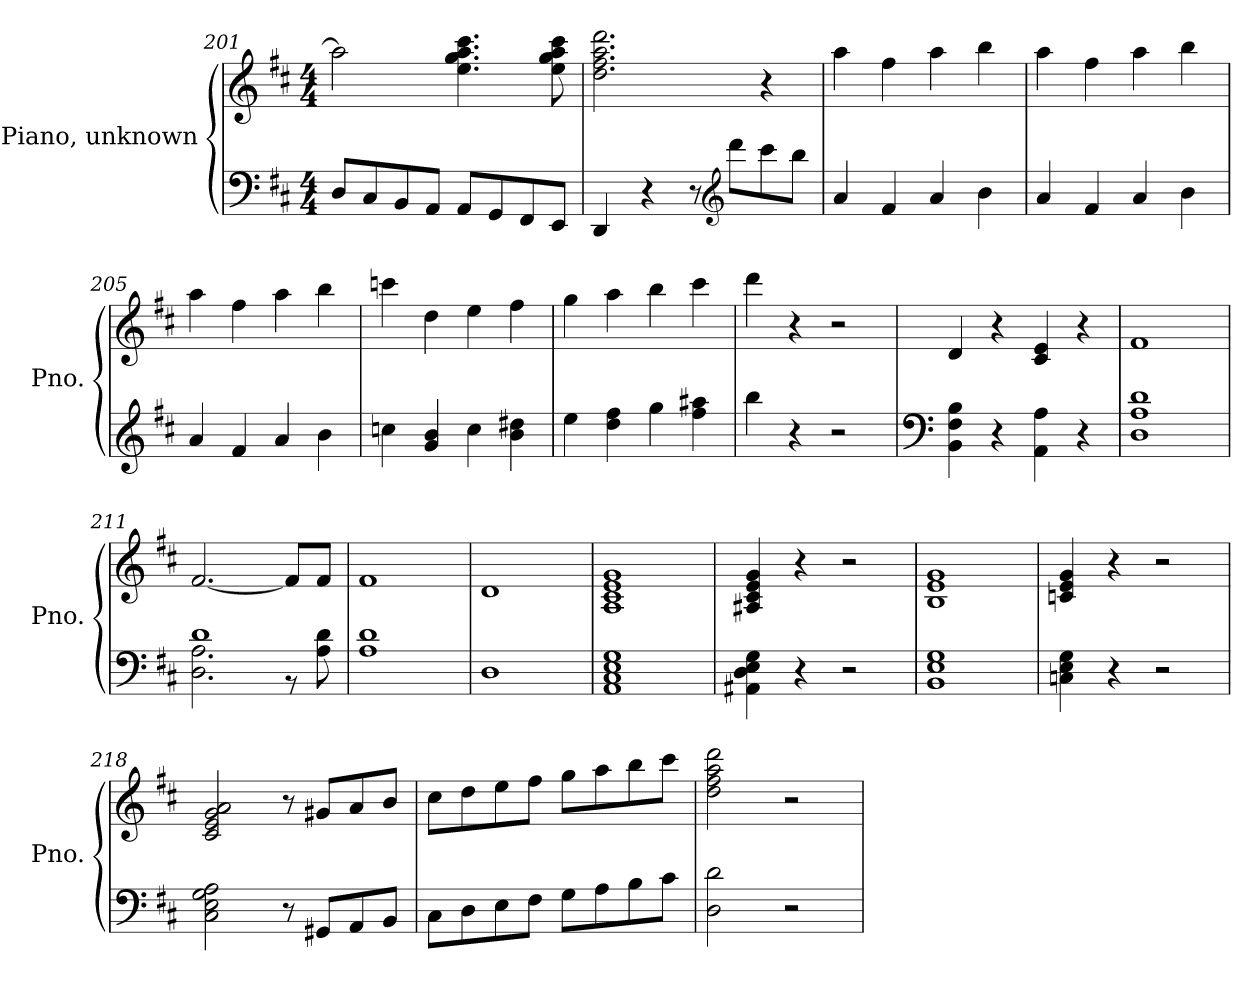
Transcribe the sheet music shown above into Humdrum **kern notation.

**kern	**kern
*part1	*part1
*staff2	*staff1
*I"Piano, unknown	*
*I'Pno.	*
!!LO:LB:g=z
*clefF4	*clefG2
*k[f#c#]	*k[f#c#]
*M4/4	*M4/4
=201	=201
8D/L	2aa\]
8C#/	.
8BB/	.
8AA/J	.
8AA/L	4.ee\ 4.gg\ 4.aa\ 4.ccc#\
8GG/	.
8FF#/	.
8EE/J	8ee\ 8gg\ 8aa\ 8ccc#\
=202	=202
4DD/	2.dd\ 2.ff#\ 2.aa\ 2.ddd\
4r	.
8r	.
*clefG2	*
8ddd\L	.
8ccc#\	4r
8bb\J	.
=203	=203
4a/	4aa\
4f#/	4ff#\
4a/	4aa\
4b\	4bb\
=204	=204
4a/	4aa\
4f#/	4ff#\
4a/	4aa\
4b\	4bb\
=205	=205
4a/	4aa\
4f#/	4ff#\
4a/	4aa\
4b\	4bb\
=206	=206
4ccn\	4cccn\
4g/ 4b/	4dd\
4cc\	4ee\
4b\ 4dd#X\	4ff#\
!!LO:LB:g=z
=207	=207
4ee\	4gg\
4dd\ 4ff#\	4aa\
4gg\	4bb\
4ff#\ 4aa#X\	4ccc#\
=208	=208
4bb\	4ddd\
4r	4r
2r	2r
=209	=209
*clefF4	*
4BB\ 4F#\ 4B\	4d/
4r	4r
4AA\ 4A\	4c#/ 4e/
4r	4r
=210	=210
1D 1A 1d	1f#
=211	=211
*^	*
1d	2.D\ 2.A\	[2.f#/
.	8r	8f#/L]
.	8A\ 8d\	8f#/J
*v	*v	*
=212	=212
1A 1d	1f#
=213	=213
1D	1d
=214	=214
1AA 1C# 1E 1G	1A 1c# 1e 1g
=215	=215
4AA#X\ 4D\ 4E\ 4G\	4A#X/ 4c#/ 4e/ 4g/
4r	4r
2r	2r
=216	=216
1BB 1E 1G	1B 1e 1g
=217	=217
4Cn\ 4E\ 4G\	4cn/ 4e/ 4g/
4r	4r
2r	2r
!!LO:PB:g=z
=218	=218
2C#\ 2E\ 2G\ 2A\	2c#/ 2e/ 2g/ 2a/
8r	8r
8GG#X/L	8g#X/L
8AA/	8a/
8BB/J	8b/J
=219	=219
8C#\L	8cc#\L
8D\	8dd\
8E\	8ee\
8F#\J	8ff#\J
8G\L	8gg\L
8A\	8aa\
8B\	8bb\
8c#\J	8ccc#\J
=220	=220
2D\ 2d\	2dd\ 2ff#\ 2aa\ 2ddd\
2r	2r
=	=
*-	*-
